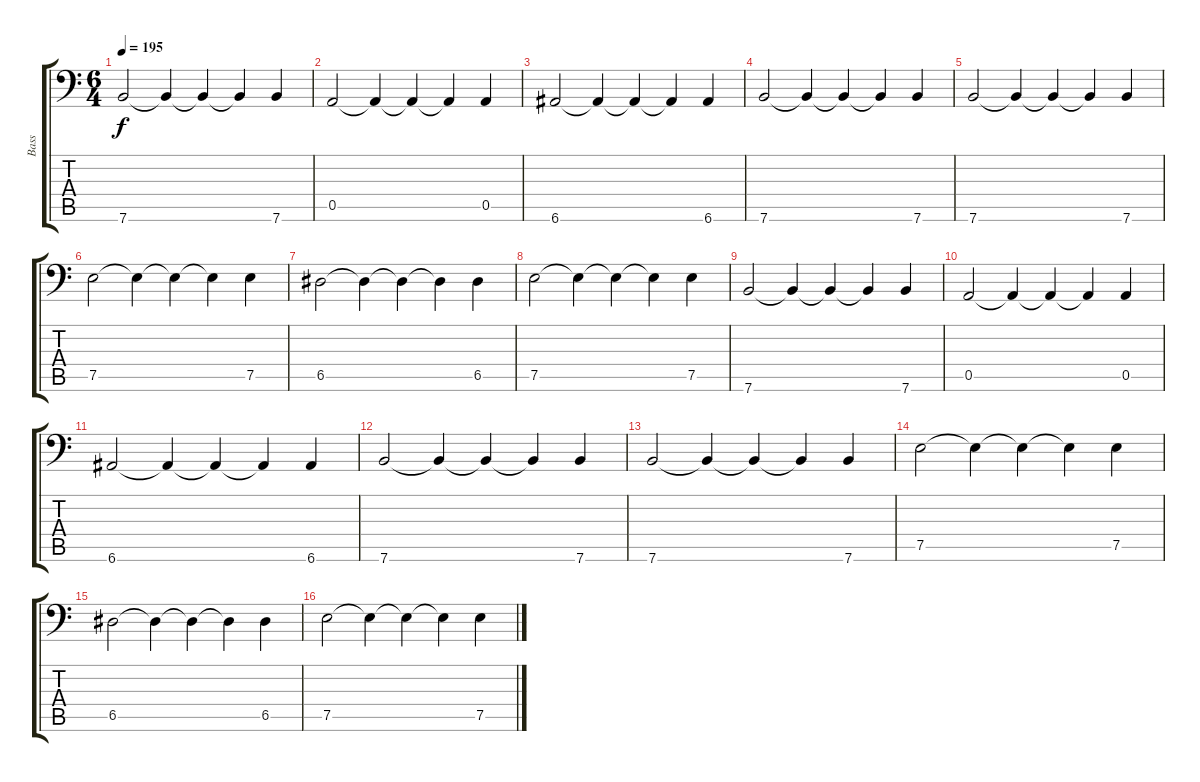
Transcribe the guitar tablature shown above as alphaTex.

\track ("Bass" "Bass") {instrument electricbassfinger}
\staff {score tabs}
\tuning (E3 B2 G2 D2 A1 E1) {hide}
\ts (6 4)
\tempo 195
\clef f4
\ks c
7.6.2{dy f} 7.6{t}.4 7.6{t}.4 7.6{t}.4 7.6.4 |
0.5.2 0.5{t}.4 0.5{t}.4 0.5{t}.4 0.5.4 |
6.6.2 6.6{t}.4 6.6{t}.4 6.6{t}.4 6.6.4 |
7.6.2 7.6{t}.4 7.6{t}.4 7.6{t}.4 7.6.4 |
7.6.2 7.6{t}.4 7.6{t}.4 7.6{t}.4 7.6.4 |
7.5.2 7.5{t}.4 7.5{t}.4 7.5{t}.4 7.5.4 |
6.5.2 6.5{t}.4 6.5{t}.4 6.5{t}.4 6.5.4 |
7.5.2 7.5{t}.4 7.5{t}.4 7.5{t}.4 7.5.4 |
7.6.2 7.6{t}.4 7.6{t}.4 7.6{t}.4 7.6.4 |
0.5.2 0.5{t}.4 0.5{t}.4 0.5{t}.4 0.5.4 |
6.6.2 6.6{t}.4 6.6{t}.4 6.6{t}.4 6.6.4 |
7.6.2 7.6{t}.4 7.6{t}.4 7.6{t}.4 7.6.4 |
7.6.2 7.6{t}.4 7.6{t}.4 7.6{t}.4 7.6.4 |
7.5.2 7.5{t}.4 7.5{t}.4 7.5{t}.4 7.5.4 |
6.5.2 6.5{t}.4 6.5{t}.4 6.5{t}.4 6.5.4 |
7.5.2 7.5{t}.4 7.5{t}.4 7.5{t}.4 7.5.4
